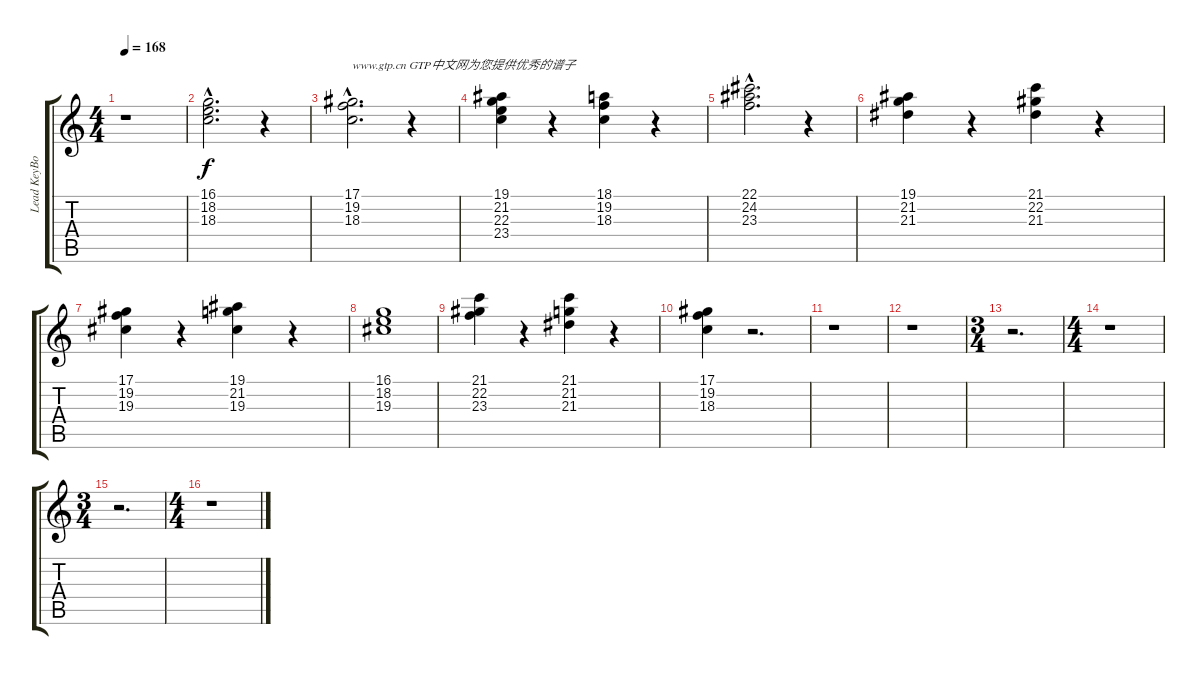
\track ("Lead KeyBoard" "Lead KeyBo") {instrument lead2sawtooth}
\staff {score tabs}
\tuning (Eb4 Bb3 Gb3 Db3 Ab2 Eb2) {hide}
\ts (4 4)
\tempo 168
\clef g2
\ks c
r.1{dy f instrument lead2sawtooth} |
(16.1{hac} 18.2{hac} 18.3{hac}).2{d volume 11 instrument drawbarorgan} r.4 |
(17.1{hac} 19.2{hac} 18.3{hac}).2{d txt "www.gtp.cn GTP中文网为您提供优秀的谱子" instrument drawbarorgan} r.4 |
(19.1 21.2 22.3 23.4).4{instrument drawbarorgan} r.4 (18.1 19.2 18.3).4{instrument drawbarorgan} r.4 |
(22.1{hac} 24.2{hac} 23.3{hac}).2{d instrument drawbarorgan} r.4 |
(19.1 21.2 21.3).4{instrument drawbarorgan} r.4 (21.1 22.2 21.3).4{instrument drawbarorgan} r.4 |
(17.1 19.2 19.3).4{instrument drawbarorgan} r.4 (19.1 21.2 19.3).4{instrument drawbarorgan} r.4 |
(16.1 18.2 19.3).1{instrument drawbarorgan} |
(21.1 22.2 23.3).4{instrument drawbarorgan} r.4 (21.1 21.2 21.3).4{instrument drawbarorgan} r.4 |
(17.1 19.2 18.3).4{instrument drawbarorgan} r.2{d} |
r.1 |
r.1 |
\ts (3 4)
r.2{d instrument lead2sawtooth} |
\ts (4 4)
r.1 |
\ts (3 4)
r.2{d} |
\ts (4 4)
r.1
